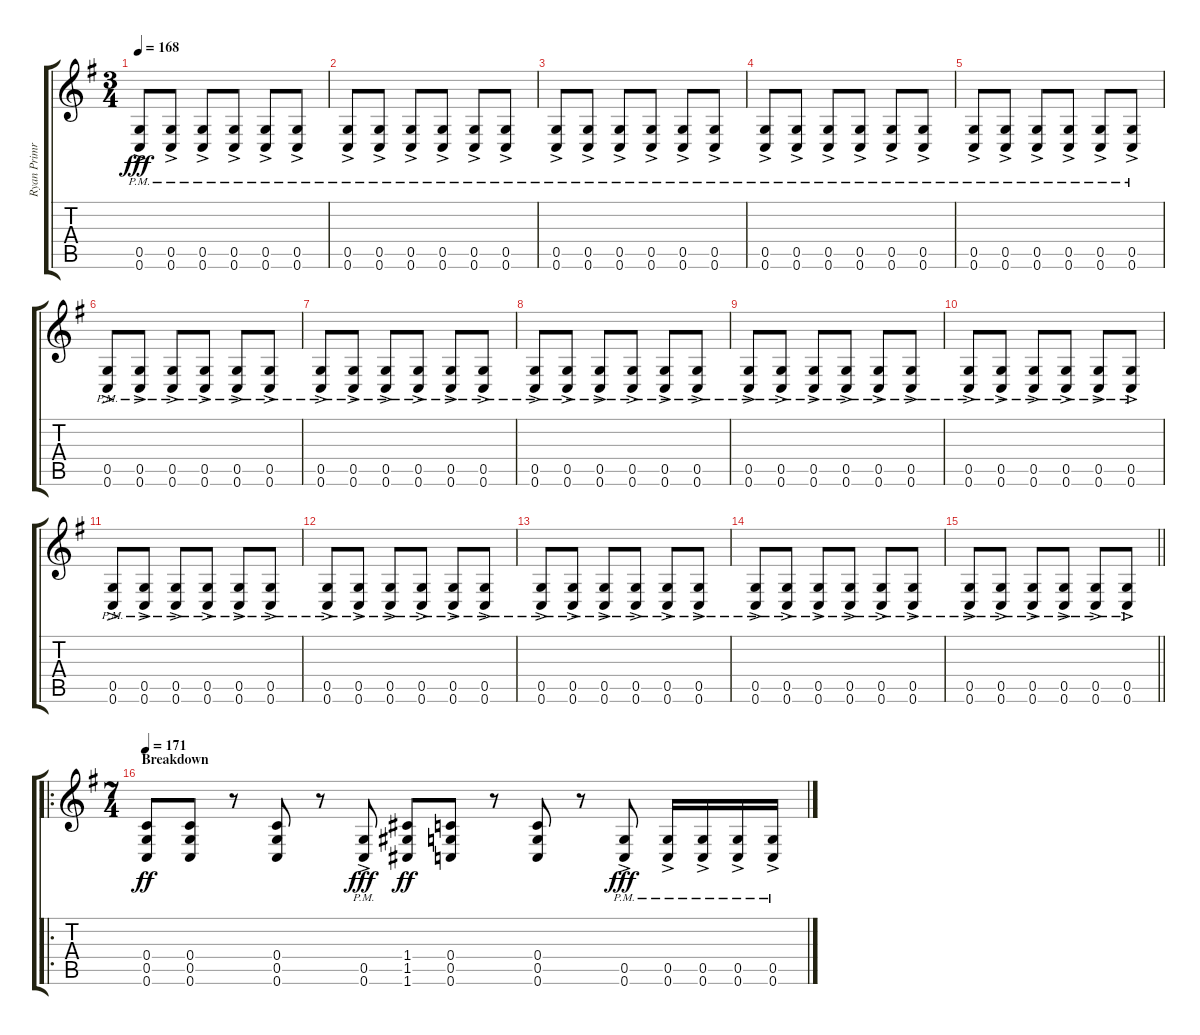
\track ("Ryan Primrack" "Ryan Primr") {instrument distortionguitar}
\staff {score tabs}
\tuning (D4 A3 F3 C3 G2 C2) {hide}
\ts (3 4)
\tempo 168
\clef g2
\ks eminor
(0.5{ac pm} 0.6{ac pm}).8{dy fff} (0.5{ac pm} 0.6{ac pm}).8 (0.5{ac pm} 0.6{ac pm}).8 (0.5{ac pm} 0.6{ac pm}).8 (0.5{ac pm} 0.6{ac pm}).8 (0.5{ac pm} 0.6{ac pm}).8 |
(0.5{ac pm} 0.6{ac pm}).8 (0.5{ac pm} 0.6{ac pm}).8 (0.5{ac pm} 0.6{ac pm}).8 (0.5{ac pm} 0.6{ac pm}).8 (0.5{ac pm} 0.6{ac pm}).8 (0.5{ac pm} 0.6{ac pm}).8 |
(0.5{ac pm} 0.6{ac pm}).8 (0.5{ac pm} 0.6{ac pm}).8 (0.5{ac pm} 0.6{ac pm}).8 (0.5{ac pm} 0.6{ac pm}).8 (0.5{ac pm} 0.6{ac pm}).8 (0.5{ac pm} 0.6{ac pm}).8 |
(0.5{ac pm} 0.6{ac pm}).8 (0.5{ac pm} 0.6{ac pm}).8 (0.5{ac pm} 0.6{ac pm}).8 (0.5{ac pm} 0.6{ac pm}).8 (0.5{ac pm} 0.6{ac pm}).8 (0.5{ac pm} 0.6{ac pm}).8 |
(0.5{ac pm} 0.6{ac pm}).8 (0.5{ac pm} 0.6{ac pm}).8 (0.5{ac pm} 0.6{ac pm}).8 (0.5{ac pm} 0.6{ac pm}).8 (0.5{ac pm} 0.6{ac pm}).8 (0.5{ac pm} 0.6{ac pm}).8 |
(0.5{ac pm} 0.6{ac pm}).8 (0.5{ac pm} 0.6{ac pm}).8 (0.5{ac pm} 0.6{ac pm}).8 (0.5{ac pm} 0.6{ac pm}).8 (0.5{ac pm} 0.6{ac pm}).8 (0.5{ac pm} 0.6{ac pm}).8 |
(0.5{ac pm} 0.6{ac pm}).8 (0.5{ac pm} 0.6{ac pm}).8 (0.5{ac pm} 0.6{ac pm}).8 (0.5{ac pm} 0.6{ac pm}).8 (0.5{ac pm} 0.6{ac pm}).8 (0.5{ac pm} 0.6{ac pm}).8 |
(0.5{ac pm} 0.6{ac pm}).8 (0.5{ac pm} 0.6{ac pm}).8 (0.5{ac pm} 0.6{ac pm}).8 (0.5{ac pm} 0.6{ac pm}).8 (0.5{ac pm} 0.6{ac pm}).8 (0.5{ac pm} 0.6{ac pm}).8 |
(0.5{ac pm} 0.6{ac pm}).8 (0.5{ac pm} 0.6{ac pm}).8 (0.5{ac pm} 0.6{ac pm}).8 (0.5{ac pm} 0.6{ac pm}).8 (0.5{ac pm} 0.6{ac pm}).8 (0.5{ac pm} 0.6{ac pm}).8 |
(0.5{ac pm} 0.6{ac pm}).8 (0.5{ac pm} 0.6{ac pm}).8 (0.5{ac pm} 0.6{ac pm}).8 (0.5{ac pm} 0.6{ac pm}).8 (0.5{ac pm} 0.6{ac pm}).8 (0.5{ac pm} 0.6{ac pm}).8 |
(0.5{ac pm} 0.6{ac pm}).8 (0.5{ac pm} 0.6{ac pm}).8 (0.5{ac pm} 0.6{ac pm}).8 (0.5{ac pm} 0.6{ac pm}).8 (0.5{ac pm} 0.6{ac pm}).8 (0.5{ac pm} 0.6{ac pm}).8 |
(0.5{ac pm} 0.6{ac pm}).8 (0.5{ac pm} 0.6{ac pm}).8 (0.5{ac pm} 0.6{ac pm}).8 (0.5{ac pm} 0.6{ac pm}).8 (0.5{ac pm} 0.6{ac pm}).8 (0.5{ac pm} 0.6{ac pm}).8 |
(0.5{ac pm} 0.6{ac pm}).8 (0.5{ac pm} 0.6{ac pm}).8 (0.5{ac pm} 0.6{ac pm}).8 (0.5{ac pm} 0.6{ac pm}).8 (0.5{ac pm} 0.6{ac pm}).8 (0.5{ac pm} 0.6{ac pm}).8 |
(0.5{ac pm} 0.6{ac pm}).8 (0.5{ac pm} 0.6{ac pm}).8 (0.5{ac pm} 0.6{ac pm}).8 (0.5{ac pm} 0.6{ac pm}).8 (0.5{ac pm} 0.6{ac pm}).8 (0.5{ac pm} 0.6{ac pm}).8 |
\barLineRight lightlight
(0.5{ac pm} 0.6{ac pm}).8 (0.5{ac pm} 0.6{ac pm}).8 (0.5{ac pm} 0.6{ac pm}).8 (0.5{ac pm} 0.6{ac pm}).8 (0.5{ac pm} 0.6{ac pm}).8 (0.5{ac pm} 0.6{ac pm}).8 |
\ro
\ts (7 4)
\section ("" "Breakdown")
\tempo 171
(0.4 0.5 0.6).8{dy ff} (0.4 0.5 0.6).8 r.8 (0.4 0.5 0.6).8 r.8 (0.5{ac pm} 0.6{ac pm}).8{dy fff} (1.4 1.5 1.6).8{dy ff} (0.4 0.5 0.6).8 r.8 (0.4 0.5 0.6).8 r.8 (0.5{ac pm} 0.6{ac pm}).8{dy fff} (0.5{ac pm} 0.6{ac pm}).16 (0.5{ac pm} 0.6{ac pm}).16 (0.5{ac pm} 0.6{ac pm}).16 (0.5{ac pm} 0.6{ac pm}).16
